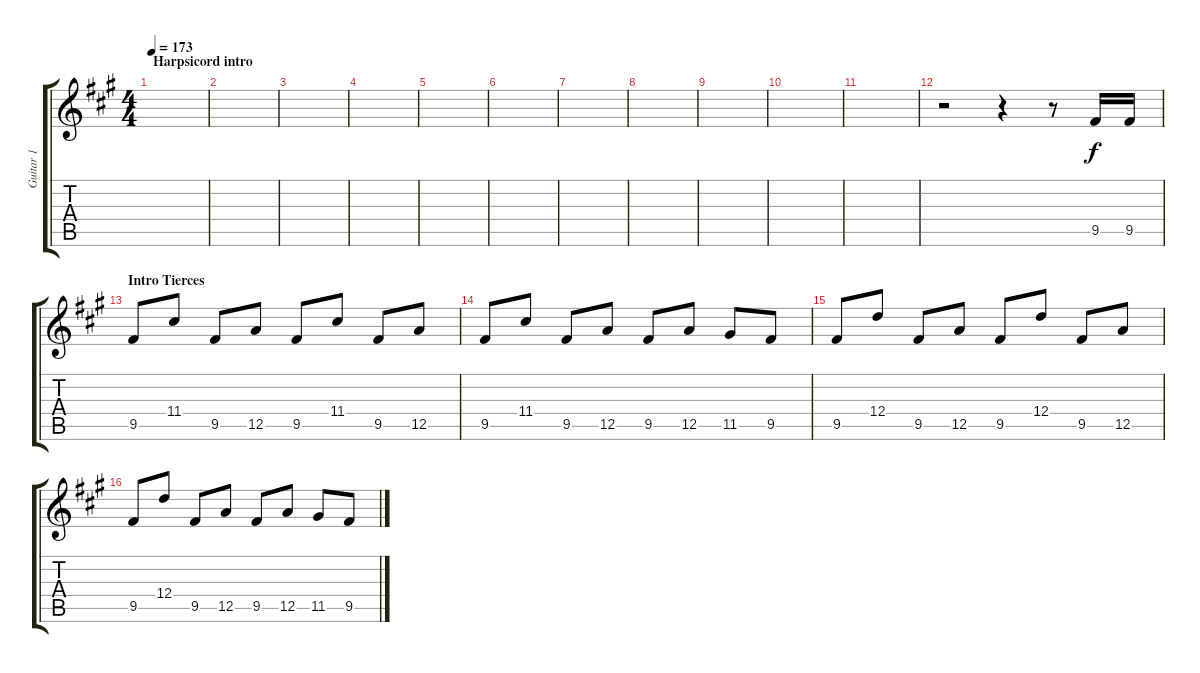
\track ("Guitar 1" "Guitar 1") {instrument overdrivenguitar}
\staff {score tabs}
\tuning (E4 B3 G3 D3 A2 E2) {hide}
\ts (4 4)
\section ("" "Harpsicord intro")
\tempo 173
\clef g2
\ks f#minor
|
|
|
|
|
|
|
|
|
|
|
r.2 r.4 r.8 9.5.16 9.5.16 |
\section ("" "Intro Tierces")
9.5.8 11.4.8 9.5.8 12.5.8 9.5.8 11.4.8 9.5.8 12.5.8 |
9.5.8 11.4.8 9.5.8 12.5.8 9.5.8 12.5.8 11.5.8 9.5.8 |
9.5.8 12.4.8 9.5.8 12.5.8 9.5.8 12.4.8 9.5.8 12.5.8 |
9.5.8 12.4.8 9.5.8 12.5.8 9.5.8 12.5.8 11.5.8 9.5.8
